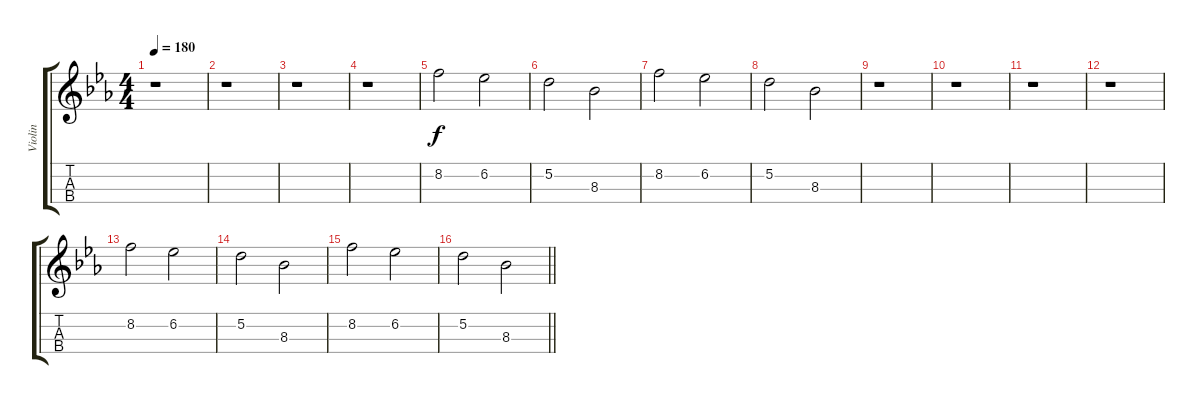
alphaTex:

\track ("Violin" "Violin") {instrument violin}
\staff {score tabs}
\tuning (E5 A4 D4 G3) {hide}
\ts (4 4)
\section ("" "")
\tempo 180
\clef g2
\ks eb
r.1{dy f} |
r.1 |
r.1 |
r.1 |
8.2.2 6.2.2 |
5.2.2 8.3.2 |
8.2.2 6.2.2 |
5.2.2 8.3.2 |
r.1 |
r.1 |
r.1 |
r.1 |
8.2.2 6.2.2 |
5.2.2 8.3.2 |
8.2.2 6.2.2 |
\barLineRight lightlight
5.2.2 8.3.2
